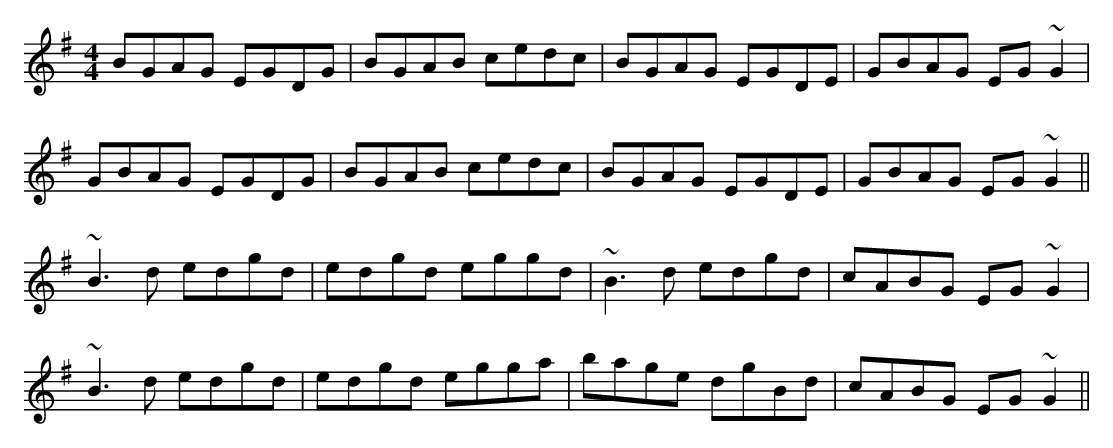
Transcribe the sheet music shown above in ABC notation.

X:1
M:4/4
K:G
BGAG EGDG|BGAB cedc|BGAG EGDE|GBAG EG~G2|
GBAG EGDG|BGAB cedc|BGAG EGDE|GBAG EG~G2||
~B3d edgd|edgd eggd|~B3d edgd|cABG EG~G2|
~B3d edgd|edgd egga|bage dgBd|cABG EG~G2||
